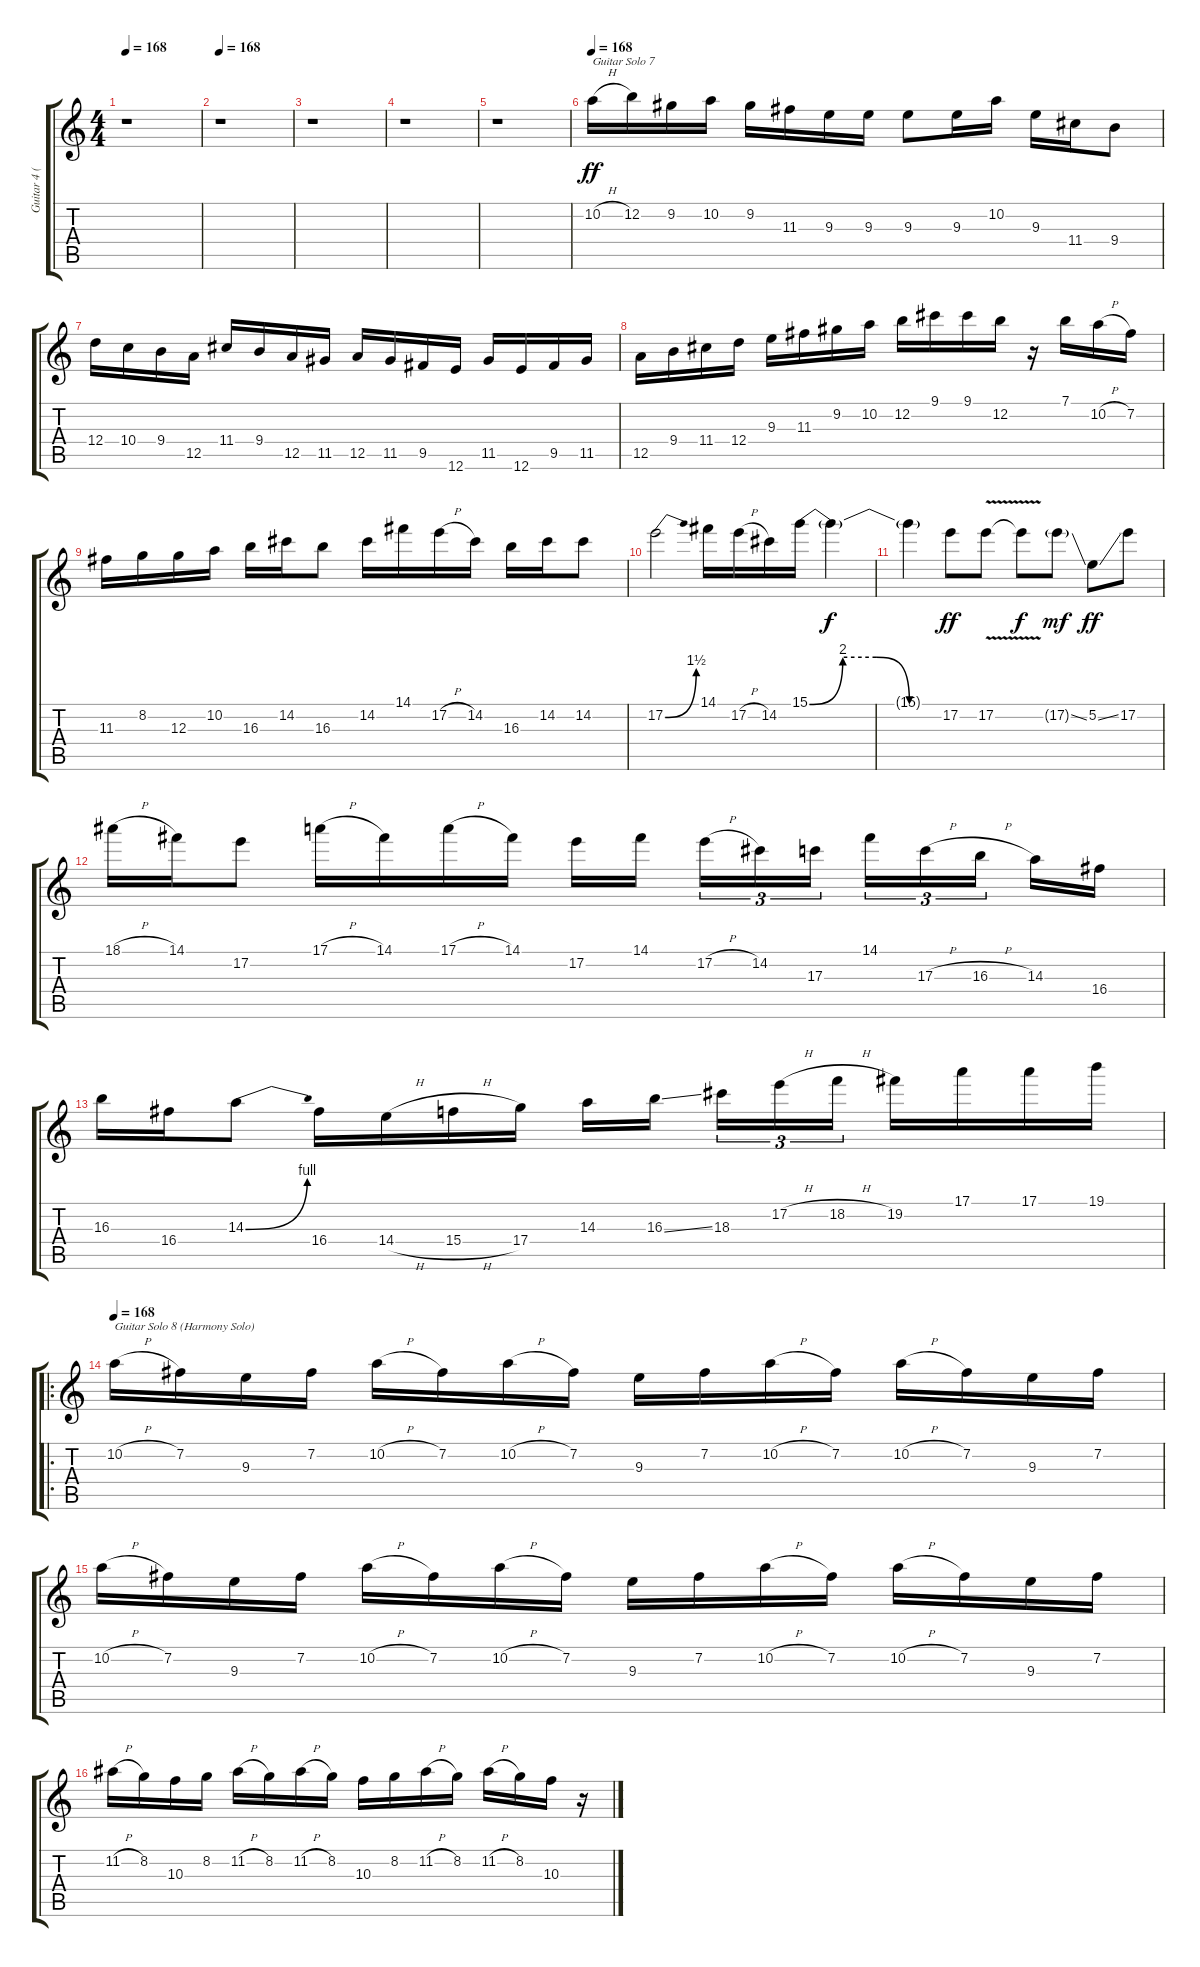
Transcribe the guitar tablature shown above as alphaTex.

\track ("Guitar 4 (Al Pitrelli's Solos)" "Guitar 4 (") {instrument distortionguitar}
\staff {score tabs}
\tuning (E4 B3 G3 D3 A2 E2) {hide}
\ts (4 4)
\tempo 168
\clef g2
\ks c
r.1{dy f} |
\tempo 168
r.1 |
r.1 |
r.1 |
r.1 |
\tempo 168
10.2{h}.16{txt "Guitar Solo 7" dy ff} 12.2.16 9.2.16 10.2.16 9.2.16 11.3.16 9.3.16 9.3.16 9.3.8 9.3.16 10.2.16 9.3.16 11.4.16 9.4.8 |
12.4.16 10.4.16 9.4.16 12.5.16 11.4.16 9.4.16 12.5.16 11.5.16 12.5.16 11.5.16 9.5.16 12.6.16 11.5.16 12.6.16 9.5.16 11.5.16 |
12.5.16 9.4.16 11.4.16 12.4.16 9.3.16 11.3.16 9.2.16 10.2.16 12.2.16 9.1.16 9.1.16 12.2.16 r.16 7.1.16 10.2{h}.16 7.2.16 |
11.3.16 8.2.16 12.3.16 10.2.16 16.3.16 14.2.16 16.3.8 14.2.16 14.1.16 17.2{h}.16 14.2.16 16.3.16 14.2.16 14.2.8 |
17.2{be (bend 0 0 60 6)}.2 14.1.16 17.2{h}.16 14.2.16 15.1{be (custom 0 0 15 8 30 8 45 0 60 0)}.16 15.1{t}.4{dy f} |
15.1{t}.4 17.2.8{dy ff} 17.2{v}.8 17.2{t}.8{dy f} 17.2{ss g}.8{dy mf} 5.2{ss}.8{dy ff} 17.2.8 |
18.1{h}.16 14.1.16 17.2.8 17.1{h}.16 14.1.16 17.1{h}.16 14.1.16 17.2.16 14.1.16 17.2{h}.16{tu (3 2)} 14.2.16{tu (3 2)} 17.3.16{tu (3 2)} 14.1.16{tu (3 2)} 17.3{h}.16{tu (3 2)} 16.3{h}.16{tu (3 2)} 14.3.16 16.4.16 |
16.3.16 16.4.16 14.3{be (bend 0 0 60 4)}.8 16.4.16 14.4{h}.16 15.4{h}.16 17.4.16 14.3.16 16.3{ss}.16 18.3.16{tu (3 2)} 17.2{h}.16{tu (3 2)} 18.2{h}.16{tu (3 2)} 19.2.16 17.1.16 17.1.16 19.1.16 |
\ro
\tempo 168
10.2{h}.16{txt "Guitar Solo 8 (Harmony Solo)"} 7.2.16 9.3.16 7.2.16 10.2{h}.16 7.2.16 10.2{h}.16 7.2.16 9.3.16 7.2.16 10.2{h}.16 7.2.16 10.2{h}.16 7.2.16 9.3.16 7.2.16 |
10.2{h}.16 7.2.16 9.3.16 7.2.16 10.2{h}.16 7.2.16 10.2{h}.16 7.2.16 9.3.16 7.2.16 10.2{h}.16 7.2.16 10.2{h}.16 7.2.16 9.3.16 7.2.16 |
11.2{h}.16 8.2.16 10.3.16 8.2.16 11.2{h}.16 8.2.16 11.2{h}.16 8.2.16 10.3.16 8.2.16 11.2{h}.16 8.2.16 11.2{h}.16 8.2.16 10.3.16 r.16
